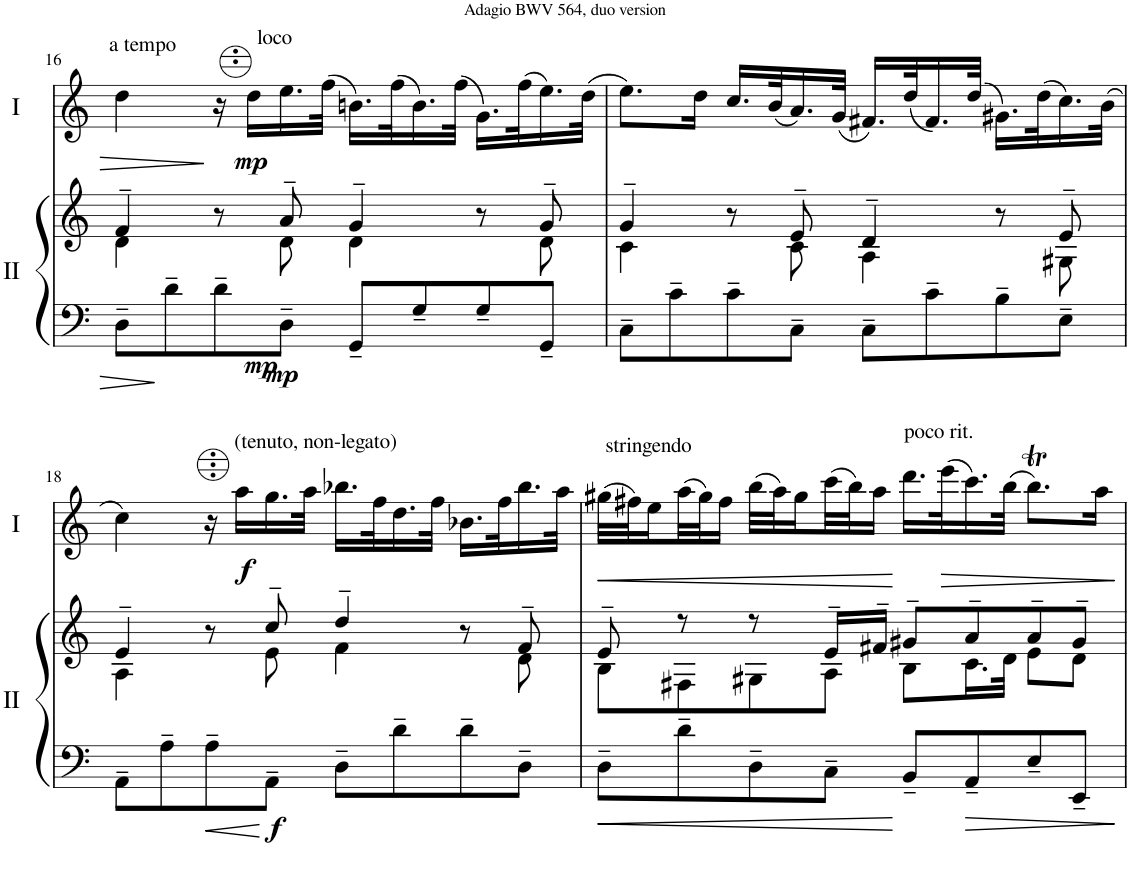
**kern	**kern	**dynam	**kern	**dynam
*part2	*part2	*part2	*part1	*part1
*staff3	*staff2	*staff2/3	*staff1	*staff1
*I"Acc. 2	*	*	*I"Acc. 1	*
!!LO:PB:g=z
*clefF4	*clefG2	*	*clefG2	*
*k[]	*k[]	*	*k[]	*
*M4/4	*M4/4	*	*M4/4	*
=16	=16	=16	=16	=16
*	*^	*	*	*
!	!	!	!	!LO:TX:a:t=a tempo	!
8D~\L	4f~/	4d\	.	4dd\	.
8d~\	.	.	.	.	.
8d~\	8r	8ryy	.	16r	.
!	!	!	!	!LO:TX:a:t=loco	!
!	!	!	!	!	!LO:DY:b
.	.	.	.	16dd\LL	mp
!	!	!	!LO:DY:b=2	!	!
!	!	!	!LO:DY:n=1:b=2	!	!
8D~\J	8a~/	8d\	mp mp	16.ee\	.
.	.	.	.	(32ff\JJk	.
8GG~/L	4g~/	4d\	.	16.bn\LL)	.
.	.	.	.	(32ff\K	.
8G~/	.	.	.	16.b\)	.
.	.	.	.	(32ff\JJk	.
8G~/	8r	8ryy	.	16.g\LL)	.
.	.	.	.	(32ff\K	.
8GG~/J	8g~/	8d\	.	16.ee\)	.
.	.	.	.	(32dd\JJk	.
=17	=17	=17	=17	=17	=17
8C~\L	4g~/	4c\	.	8.ee\L)	.
8c~\	.	.	.	.	.
.	.	.	.	16dd\Jk	.
8c~\	8r	8ryy	.	16.cc/LL	.
.	.	.	.	(32b/K	.
8C~\J	8e~/	8c\	.	16.a/)	.
.	.	.	.	(32g/JJk	.
8C~\L	4d~/	4A\	.	16.f#X/LL)	.
.	.	.	.	(32dd/K	.
8c~\	.	.	.	16.f#/)	.
.	.	.	.	(32dd/JJk	.
8B~\	8r	8ryy	.	16.g#X\LL)	.
.	.	.	.	(32dd\K	.
8E~\J	8e~/	8G#X\	.	16.cc\)	.
.	.	.	.	(32b\JJk	.
!!LO:LB:g=z
=18	=18	=18	=18	=18	=18
8AA~\L	4e~/	4A\	.	4cc\)	.
8A~\	.	.	.	.	.
8A~\	8r	8ryy	.	16r	.
!	!	!	!	!LO:TX:a:t=(tenuto, non-legato)	!
!	!	!	!	!	!LO:DY:b
.	.	.	.	16aa\LL	f
!	!	!	!LO:DY:b=2	!	!
8AA~\J	8cc~/	8e\	f	16.gg\	.
.	.	.	.	32aa\JJk	.
8D~\L	4dd~/	4f\	.	16.bb-X\LL	.
.	.	.	.	32ff\K	.
8d~\	.	.	.	16.dd\	.
.	.	.	.	32ff\JJk	.
8d~\	8r	8ryy	.	16.b-X\LL	.
.	.	.	.	32ff\K	.
8D~\J	8f~/	8d\	.	16.bb-\	.
.	.	.	.	32aa\JJk	.
=19	=19	=19	=19	=19	=19
!	!	!	!	!LO:TX:a:t=stringendo	!
!	!	!	!	!	!LO:HP:b
8D~\L	8e~/	8B\L	.	(32gg#X\LLL	<
.	.	.	.	32ff#X\J)	.
.	.	.	.	16ee\	.
8d~\	8r	8F#X\	.	(32aa\L	.
.	.	.	.	32gg#\J)	.
.	.	.	.	16ff#\JJ	.
8D~\	8r	8G#X\	.	(32bb\LLL	.
.	.	.	.	32aa\J)	.
.	.	.	.	16gg#\	.
8C~\J	16e~/LL	8A\J	.	(32ccc\L	.
.	.	.	.	32bb\J)	.
.	16f#X~/JJ	.	.	16aa\JJ	.
!	!	!	!	!LO:TX:a:t=poco rit.	!
8BB~/L	8g#X~/L	8B\L	.	16.ddd\LL	[
!	!	!	!	!	!LO:HP:b
.	.	.	.	(32eee\K	>
8AA~/	8a~/	16.c\L	.	16.ccc\)	.
.	.	32d\JJk	.	(32bb\JJk	.
8E~/	8a~/	8e\L	.	8.bbt\L)	.
8EE~/J	8g#~/J	8d\J	.	.	.
.	.	.	.	16aa\Jk	.
*	*v	*v	*	*	*
.	.	.	.	]
=	=	=	=	=
*-	*-	*-	*-	*-
